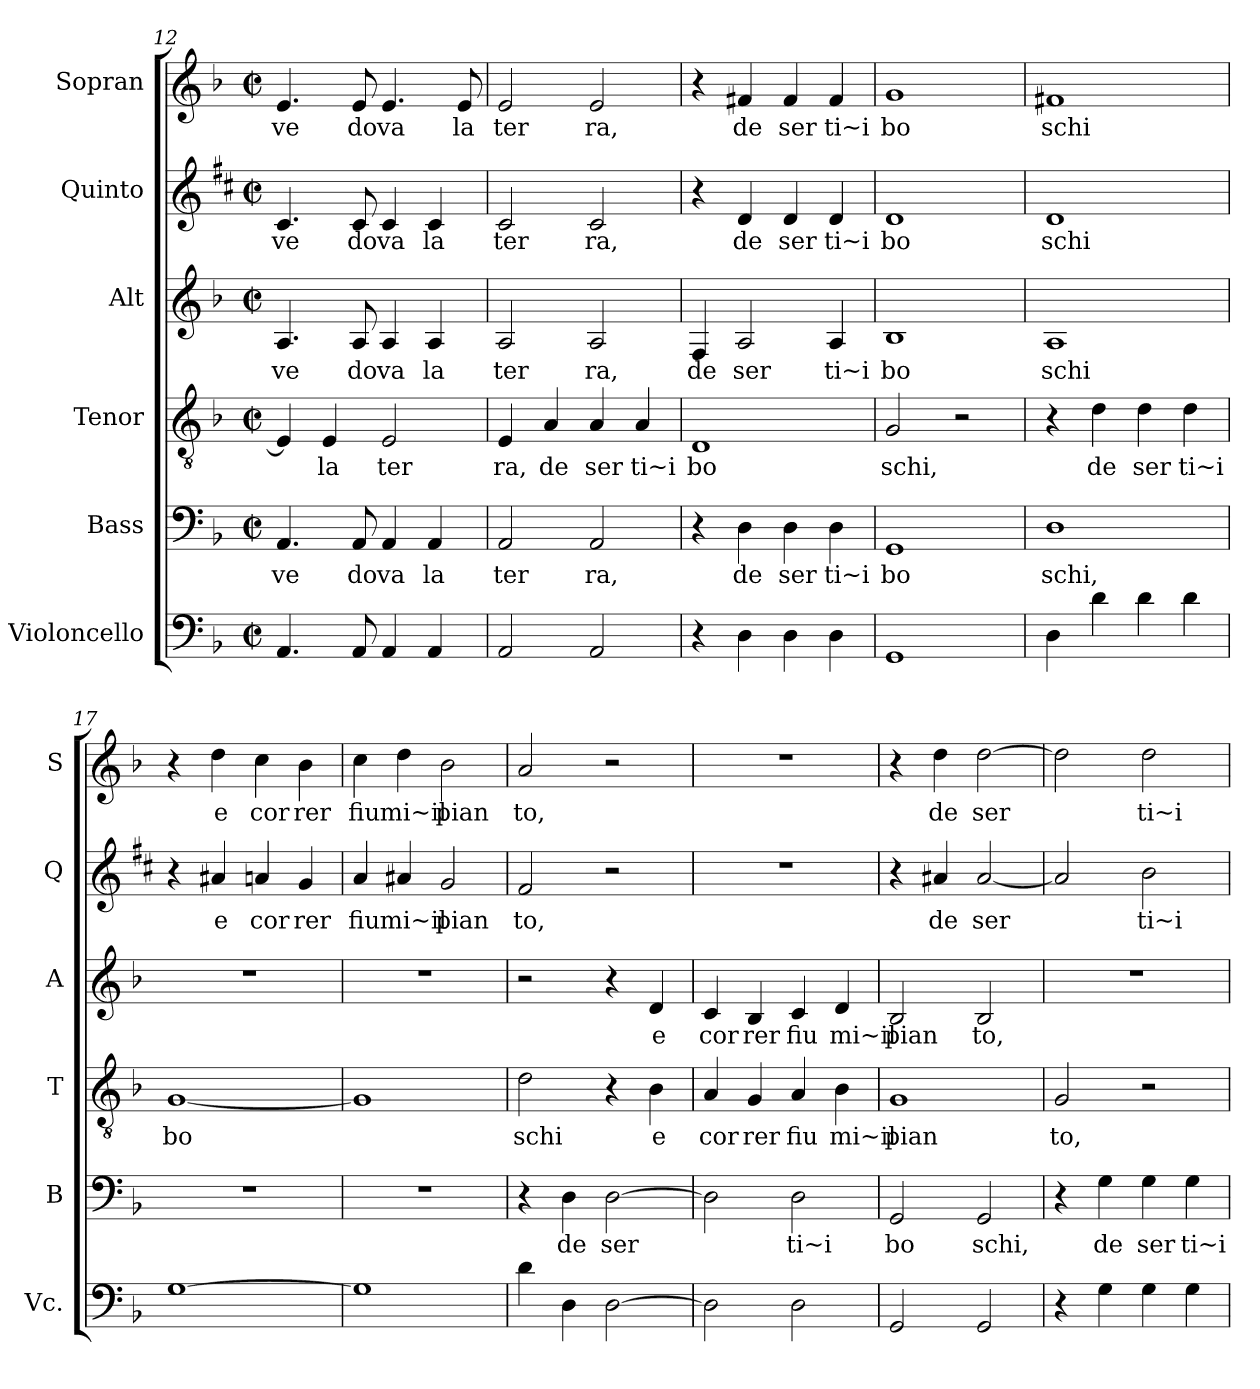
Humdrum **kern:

**kern	**kern	**text	**kern	**text	**kern	**text	**kern	**text	**kern	**text
*part6	*part5	*part5	*part4	*part4	*part3	*part3	*part2	*part2	*part1	*part1
*staff6	*staff5	*staff5	*staff4	*staff4	*staff3	*staff3	*staff2	*staff2	*staff1	*staff1
*I"Violoncello	*I"Bass	*	*I"Tenor	*	*I"Alt	*	*I"Quinto	*	*I"Sopran	*
*I'Vc.	*I'B	*	*I'T	*	*I'A	*	*I'Q	*	*I'S	*
!!LO:PB:g=z
*clefF4	*clefF4	*	*clefGv2	*	*clefG2	*	*clefG2	*	*clefG2	*
*k[b-]	*k[b-]	*	*k[b-]	*	*k[b-]	*	*k[f#c#]	*	*k[b-]	*
*M2/2	*M2/2	*	*M2/2	*	*M2/2	*	*M2/2	*	*M2/2	*
*met(c|)	*met(c|)	*	*met(c|)	*	*met(c|)	*	*met(c|)	*	*met(c|)	*
=12	=12	=12	=12	=12	=12	=12	=12	=12	=12	=12
!	!	!LO:LY:b	!	!	!	!LO:LY:b	!	!LO:LY:b	!	!LO:LY:b
4.AA/	4.AA/	ve	4E/]	.	4.A/	ve	4.c#/	ve	4.e/	ve
!	!	!	!	!LO:LY:b	!	!	!	!	!	!
.	.	.	4E/	la	.	.	.	.	.	.
!	!	!LO:LY:b	!	!	!	!LO:LY:b	!	!LO:LY:b	!	!LO:LY:b
8AA/	8AA/	do	.	.	8A/	do	8c#/	do	8e/	do
!	!	!LO:LY:b	!	!LO:LY:b	!	!LO:LY:b	!	!LO:LY:b	!	!LO:LY:b
4AA/	4AA/	va	2E/	ter	4A/	va	4c#/	va	4.e/	va
!	!	!LO:LY:b	!	!	!	!LO:LY:b	!	!LO:LY:b	!	!
4AA/	4AA/	la	.	.	4A/	la	4c#/	la	.	.
!	!	!	!	!	!	!	!	!	!	!LO:LY:b
.	.	.	.	.	.	.	.	.	8e/	la
=13	=13	=13	=13	=13	=13	=13	=13	=13	=13	=13
!	!	!LO:LY:b	!	!LO:LY:b	!	!LO:LY:b	!	!LO:LY:b	!	!LO:LY:b
2AA/	2AA/	ter	4E/	ra,	2A/	ter	2c#/	ter	2e/	ter
!	!	!	!	!LO:LY:b	!	!	!	!	!	!
.	.	.	4A/	de	.	.	.	.	.	.
!	!	!LO:LY:b	!	!LO:LY:b	!	!LO:LY:b	!	!LO:LY:b	!	!LO:LY:b
2AA/	2AA/	ra,	4A/	ser	2A/	ra,	2c#/	ra,	2e/	ra,
!	!	!	!	!LO:LY:b	!	!	!	!	!	!
.	.	.	4A/	ti~i	.	.	.	.	.	.
=14	=14	=14	=14	=14	=14	=14	=14	=14	=14	=14
!	!	!	!	!LO:LY:b	!	!LO:LY:b	!	!	!	!
4r	4r	.	1D	bo	4F/	de	4r	.	4r	.
!	!	!LO:LY:b	!	!	!	!LO:LY:b	!	!LO:LY:b	!	!LO:LY:b
4D\	4D\	de	.	.	2A/	ser	4d/	de	4f#X/	de
!	!	!LO:LY:b	!	!	!	!	!	!LO:LY:b	!	!LO:LY:b
4D\	4D\	ser	.	.	.	.	4d/	ser	4f#/	ser
!	!	!LO:LY:b	!	!	!	!LO:LY:b	!	!LO:LY:b	!	!LO:LY:b
4D\	4D\	ti~i	.	.	4A/	ti~i	4d/	ti~i	4f#/	ti~i
=15	=15	=15	=15	=15	=15	=15	=15	=15	=15	=15
!	!	!LO:LY:b	!	!LO:LY:b	!	!LO:LY:b	!	!LO:LY:b	!	!LO:LY:b
1GG	1GG	bo	2G/	schi,	1B-	bo	1d	bo	1g	bo
.	.	.	2r	.	.	.	.	.	.	.
=16	=16	=16	=16	=16	=16	=16	=16	=16	=16	=16
!	!	!LO:LY:b	!	!	!	!LO:LY:b	!	!LO:LY:b	!	!LO:LY:b
4D\	1D	schi,	4r	.	1A	schi	1d	schi	1f#X	schi
!	!	!	!	!LO:LY:b	!	!	!	!	!	!
4d\	.	.	4d\	de	.	.	.	.	.	.
!	!	!	!	!LO:LY:b	!	!	!	!	!	!
4d\	.	.	4d\	ser	.	.	.	.	.	.
!	!	!	!	!LO:LY:b	!	!	!	!	!	!
4d\	.	.	4d\	ti~i	.	.	.	.	.	.
=17	=17	=17	=17	=17	=17	=17	=17	=17	=17	=17
!	!	!	!	!LO:LY:b	!	!	!	!	!	!
[1G	1r	.	[1G	bo	1r	.	4r	.	4r	.
!	!	!	!	!	!	!	!	!LO:LY:b	!	!LO:LY:b
.	.	.	.	.	.	.	4a#X/	e	4dd\	e
!	!	!	!	!	!	!	!	!LO:LY:b	!	!LO:LY:b
.	.	.	.	.	.	.	4an/	cor	4cc\	cor
!	!	!	!	!	!	!	!	!LO:LY:b	!	!LO:LY:b
.	.	.	.	.	.	.	4g/	rer	4b-\	rer
!!LO:PB:g=z
=18	=18	=18	=18	=18	=18	=18	=18	=18	=18	=18
!	!	!	!	!	!	!	!	!LO:LY:b	!	!LO:LY:b
1G]	1r	.	1G]	.	1r	.	4a/	ﬁu	4cc\	ﬁu
!	!	!	!	!	!	!	!	!LO:LY:b	!	!LO:LY:b
.	.	.	.	.	.	.	4a#X/	mi~il	4dd\	mi~il
!	!	!	!	!	!	!	!	!LO:LY:b	!	!LO:LY:b
.	.	.	.	.	.	.	2g/	pian	2b-\	pian
=19	=19	=19	=19	=19	=19	=19	=19	=19	=19	=19
!	!	!	!	!LO:LY:b	!	!	!	!LO:LY:b	!	!LO:LY:b
4d\	4r	.	2d\	schi	2r	.	2f#/	to,	2a/	to,
!	!	!LO:LY:b	!	!	!	!	!	!	!	!
4D\	4D\	de	.	.	.	.	.	.	.	.
!	!	!LO:LY:b	!	!	!	!	!	!	!	!
[2D\	[2D\	ser	4r	.	4r	.	2r	.	2r	.
!	!	!	!	!LO:LY:b	!	!LO:LY:b	!	!	!	!
.	.	.	4B-\	e	4d/	e	.	.	.	.
=20	=20	=20	=20	=20	=20	=20	=20	=20	=20	=20
!	!	!	!	!LO:LY:b	!	!LO:LY:b	!	!	!	!
2D\]	2D\]	.	4A/	cor	4c/	cor	1r	.	1r	.
!	!	!	!	!LO:LY:b	!	!LO:LY:b	!	!	!	!
.	.	.	4G/	rer	4B-/	rer	.	.	.	.
!	!	!LO:LY:b	!	!LO:LY:b	!	!LO:LY:b	!	!	!	!
2D\	2D\	ti~i	4A/	ﬁu	4c/	ﬁu	.	.	.	.
!	!	!	!	!LO:LY:b	!	!LO:LY:b	!	!	!	!
.	.	.	4B-\	mi~il	4d/	mi~il	.	.	.	.
=21	=21	=21	=21	=21	=21	=21	=21	=21	=21	=21
!	!	!LO:LY:b	!	!LO:LY:b	!	!LO:LY:b	!	!	!	!
2GG/	2GG/	bo	1G	pian	2B-/	pian	4r	.	4r	.
!	!	!	!	!	!	!	!	!LO:LY:b	!	!LO:LY:b
.	.	.	.	.	.	.	4a#X/	de	4dd\	de
!	!	!LO:LY:b	!	!	!	!LO:LY:b	!	!LO:LY:b	!	!LO:LY:b
2GG/	2GG/	schi,	.	.	2B-/	to,	[2a#/	ser	[2dd\	ser
=22	=22	=22	=22	=22	=22	=22	=22	=22	=22	=22
!	!	!	!	!LO:LY:b	!	!	!	!	!	!
4r	4r	.	2G/	to,	1r	.	2a#/]	.	2dd\]	.
!	!	!LO:LY:b	!	!	!	!	!	!	!	!
4G\	4G\	de	.	.	.	.	.	.	.	.
!	!	!LO:LY:b	!	!	!	!	!	!LO:LY:b	!	!LO:LY:b
4G\	4G\	ser	2r	.	.	.	2b\	ti~i	2dd\	ti~i
!	!	!LO:LY:b	!	!	!	!	!	!	!	!
4G\	4G\	ti~i	.	.	.	.	.	.	.	.
=	=	=	=	=	=	=	=	=	=	=
*-	*-	*-	*-	*-	*-	*-	*-	*-	*-	*-
